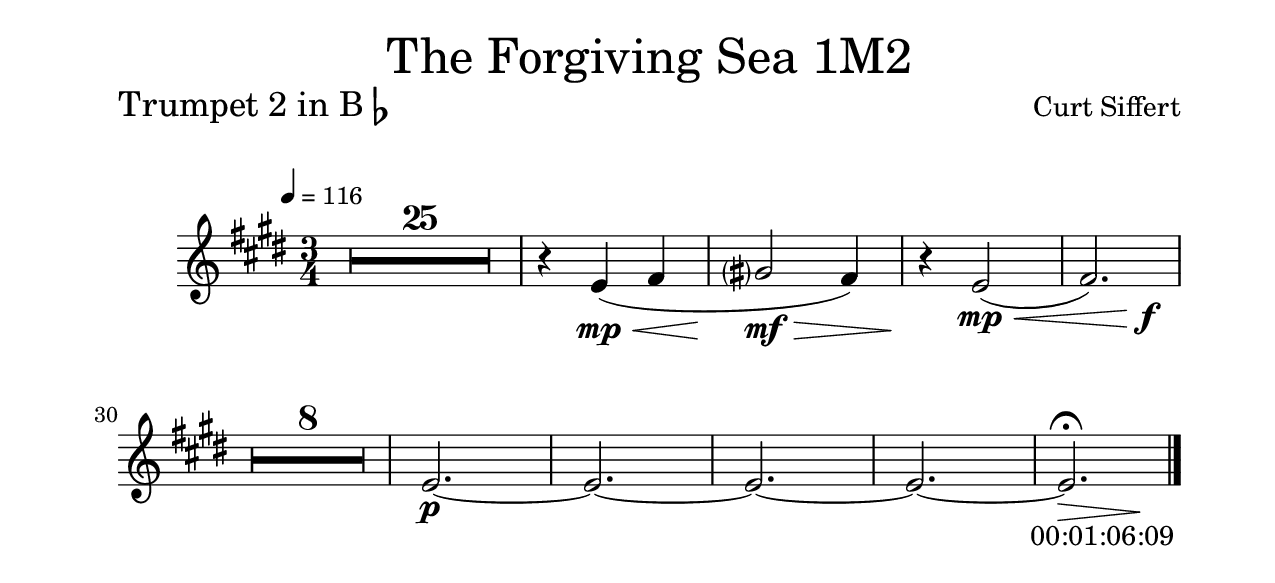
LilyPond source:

\version "2.16.0"
\include "english.ly"
\include "../lib/parts.ily"

\paper {
	ragged-last-bottom = ##t
}

\header {
	instrument = \markup { "Trumpet 2 in B"\flat }
}

\version "2.24.0"
\include "english.ly"

trumpetTwoNotes = \relative c' {

	\time 3/4
	\key d \major
	\set tieWaitForNote = ##t

	R2.*25 |
	
	r4 d\mp\<( e |
	\tag #'part { fs?2\mf\> e4) | }
	\tag #'score { fs2\mf\> e4) | }
	
	r4\! d2\mp\<( |
	<< {e2.)} {s2 s4\f} >> |

	\tag #'part { \break }
	
	R2.*8
	
	d2.~\p|
	d~|
	d~|
	d~|
	<< {d\fermata } {s4\> s4 s4\!} >>
	\bar "|."
	\tag #'part {
		\override Score.RehearsalMark.direction = #DOWN
		\override Score.RehearsalMark.self-alignment-X = #RIGHT  
		\override Score.RehearsalMark.font-size = #0
		\mark "00:01:06:09"			
	}		
	
}


{ 
	\everyPartScore
	\transpose bf c'
	\keepWithTag #'part \trumpetTwoNotes
}	
